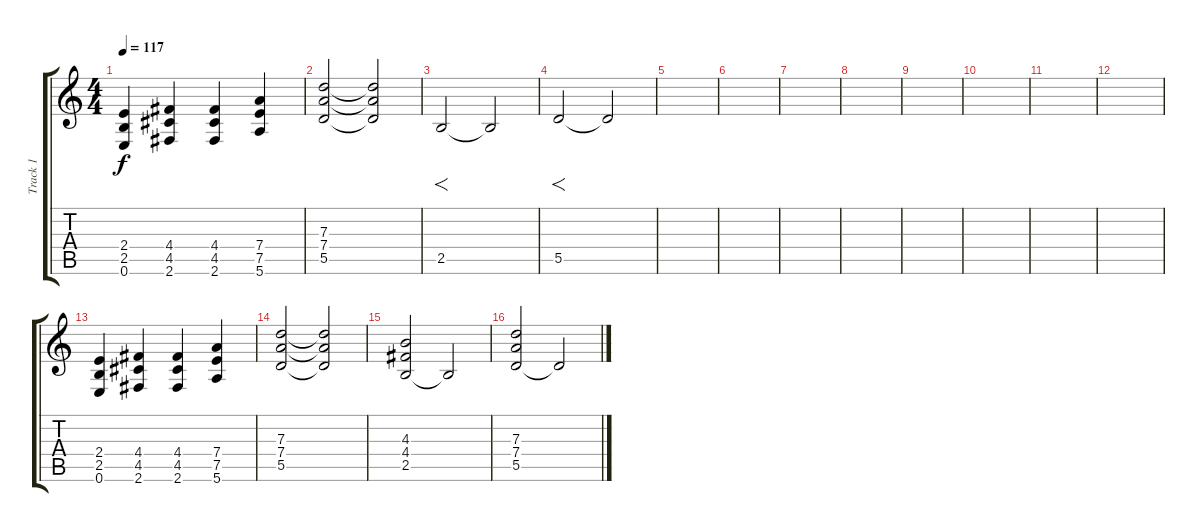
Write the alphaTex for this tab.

\track ("Track 1" "Track 1") {instrument overdrivenguitar}
\staff {score tabs}
\tuning (E4 B3 G3 D3 A2 E2) {hide}
\ts (4 4)
\tempo 117
\clef g2
\ks c
(2.4 2.5 0.6).4{dy f instrument overdrivenguitar} (4.4 4.5 2.6).4 (4.4 4.5 2.6).4 (7.4 7.5 5.6).4 |
(7.3 7.4 5.5).2 (7.3{t} 7.4{t} 5.5{t}).2 |
2.5.2{f} 2.5{t}.2 |
5.5.2{f} 5.5{t}.2 |
|
|
|
|
|
|
|
|
(2.4 2.5 0.6).4 (4.4 4.5 2.6).4 (4.4 4.5 2.6).4 (7.4 7.5 5.6).4 |
(7.3 7.4 5.5).2 (7.3{t} 7.4{t} 5.5{t}).2 |
(4.3 4.4 2.5).2 2.5{t}.2 |
(7.3 7.4 5.5).2 5.5{t}.2
